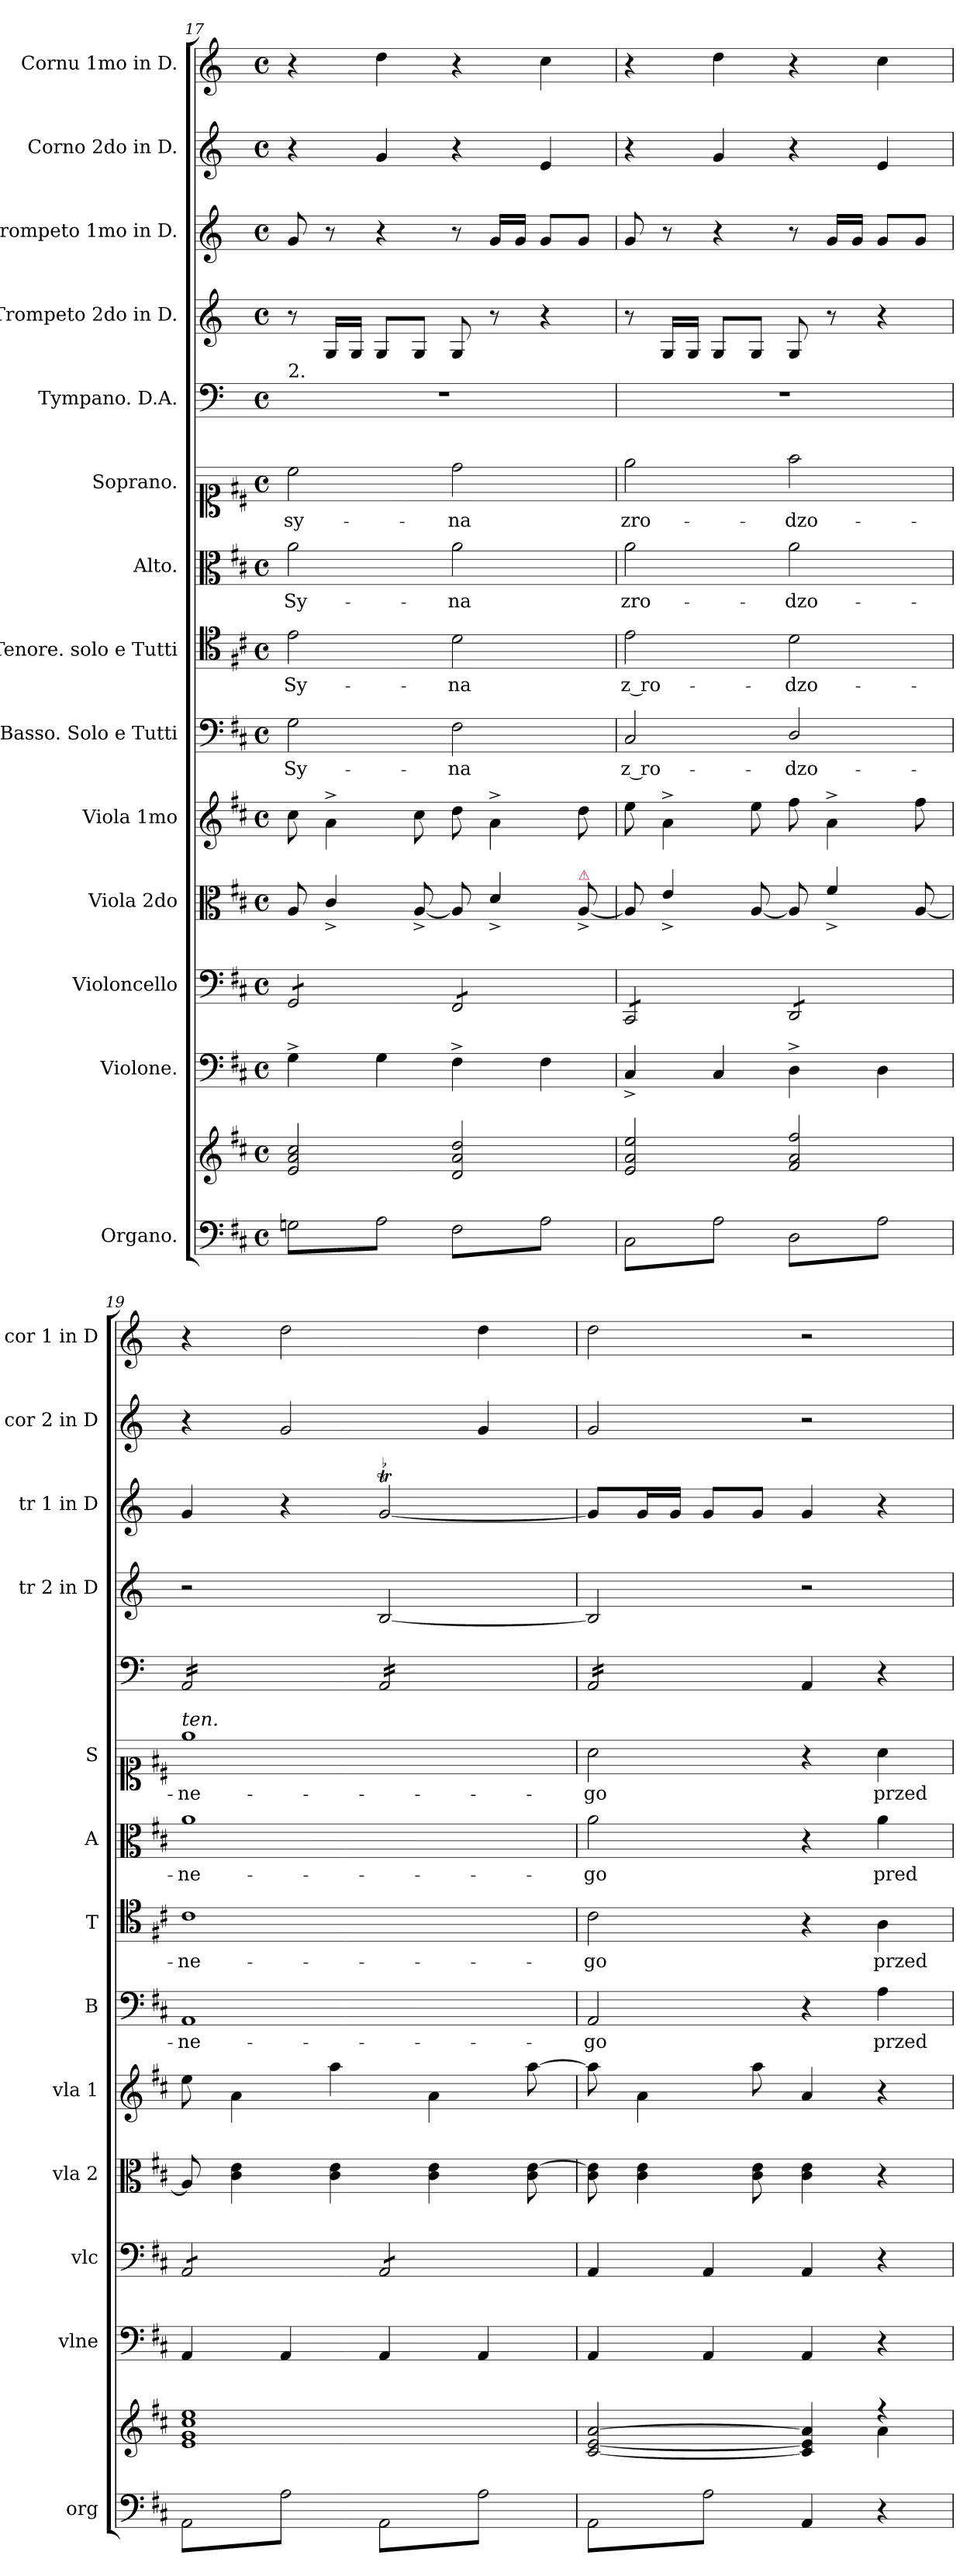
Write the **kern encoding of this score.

**kern	**kern	**kern	**kern	**kern	**kern	**kern	**text	**kern	**text	**kern	**text	**kern	**text	**kern	**kern	**kern	**kern	**kern
*part14	*part14	*part13	*part12	*part11	*part10	*part9	*part9	*part8	*part8	*part7	*part7	*part6	*part6	*part5	*part4	*part3	*part2	*part1
*staff15	*staff14	*staff13	*staff12	*staff11	*staff10	*staff9	*staff9	*staff8	*staff8	*staff7	*staff7	*staff6	*staff6	*staff5	*staff4	*staff3	*staff2	*staff1
*I"Organo.	*	*I"Violone.	*I"Violoncello	*I"Viola 2do	*I"Viola 1mo	*I"Basso. Solo e Tutti	*	*I"Tenore. solo e Tutti	*	*I"Alto.	*	*I"Soprano.	*	*I"Tympano. D.A.	*I"Trompeto 2do in D.	*I"Trompeto 1mo in D.	*I"Corno 2do in D.	*I"Cornu 1mo in D.
*I'org	*	*I'vlne	*I'vlc	*I'vla 2	*I'vla 1	*I'B	*	*I'T	*	*I'A	*	*I'S	*	*	*I'tr 2 in D	*I'tr 1 in D	*I'cor 2 in D	*I'cor 1 in D
*clefF4	*clefG2	*clefF4	*clefF4	*clefC3	*clefG2	*clefF4	*	*clefC4	*	*clefC3	*	*clefC1	*	*clefF4	*clefG2	*clefG2	*clefG2	*clefG2
*	*	*ITrd8c12	*	*	*	*	*	*	*	*	*	*	*	*	*ITrd-1c-2	*ITrd-1c-2	*ITrd-1c-2	*ITrd-1c-2
*k[f#c#]	*k[f#c#]	*k[f#c#]	*k[f#c#]	*k[f#c#]	*k[f#c#]	*k[f#c#]	*	*k[f#c#]	*	*k[f#c#]	*	*k[f#c#]	*	*k[]	*k[f#c#]	*k[f#c#]	*k[f#c#]	*k[f#c#]
*M2/2	*M2/2	*M2/2	*M2/2	*M2/2	*M2/2	*M2/2	*	*M2/2	*	*M2/2	*	*M2/2	*	*M2/2	*M2/2	*M2/2	*M2/2	*M2/2
*met(c)	*met(c)	*met(c)	*met(c)	*met(c)	*met(c)	*met(c)	*	*met(c)	*	*met(c)	*	*met(c)	*	*met(c)	*met(c)	*met(c)	*met(c)	*met(c)
=17	=17	=17	=17	=17	=17	=17	=17	=17	=17	=17	=17	=17	=17	=17	=17	=17	=17	=17
!	!	!	!	!	!	!	!	!	!	!	!	!	!	!LO:TX:a:t=2.	!	!	!	!
*tremolo	*	*	*	*	*	*	*	*	*	*	*	*	*	*	*	*	*	*
*	*	*	*tremolo	*	*	*	*	*	*	*	*	*	*	*	*	*	*	*
(8Gn\L	2e/ 2a/ 2cc#/	4GG^\	8GG/L	8A/	8cc#\	2G\	Sy-	2e\	Sy-	2a\	Sy-	2cc#\	sy-	1r	8r	8a/	4r	4r
8A\)	.	.	8GG/	4c#^/	4a^\	.	.	.	.	.	.	.	.	.	16A/LL	8r	.	.
.	.	.	.	.	.	.	.	.	.	.	.	.	.	.	16A/JJ	.	.	.
8Gn\	.	4GG\	8GG/	.	.	.	.	.	.	.	.	.	.	.	8A/L	4r	4a/	4ee\
8A\)J	.	.	8GG/J	[8A^/	8cc#\	.	.	.	.	.	.	.	.	.	8A/J	.	.	.
(8F#\L	2d/ 2a/ 2dd/	4FF#^\	8FF#/L	8A/]	8dd\	2F#\	-na	2d\	-na	2a\	-na	2dd\	-na	.	8A/	8r	4r	4r
8A\)	.	.	8FF#/	4d^/	4a^\	.	.	.	.	.	.	.	.	.	8r	16a/LL	.	.
.	.	.	.	.	.	.	.	.	.	.	.	.	.	.	.	16a/JJ	.	.
8F#\	.	4FF#\	8FF#/	.	.	.	.	.	.	.	.	.	.	.	4r	8a/L	4f#/	4dd\
!	!	!	!	!LO:TX:a:color=crimson:t=⚠	!	!	!	!	!	!	!	!	!	!	!	!	!	!
8A\)J	.	.	8FF#/J	[8A^/	8dd\	.	.	.	.	.	.	.	.	.	.	8a/J	.	.
=18	=18	=18	=18	=18	=18	=18	=18	=18	=18	=18	=18	=18	=18	=18	=18	=18	=18	=18
(8C#\L	2e/ 2a/ 2ee/	4CC#^>/	8CC#/L	8A/]	8ee\	2C#/	z ro-	2e\	z ro-	2a\	zro-	2ee\	zro-	1r	8r	8a/	4r	4r
8A\)	.	.	8CC#/	4e^/	4a^\	.	.	.	.	.	.	.	.	.	16A/LL	8r	.	.
.	.	.	.	.	.	.	.	.	.	.	.	.	.	.	16A/JJ	.	.	.
8C#\	.	4CC#/	8CC#/	.	.	.	.	.	.	.	.	.	.	.	8A/L	4r	4a/	4ee\
8A\)J	.	.	8CC#/J	[8A/	8ee\	.	.	.	.	.	.	.	.	.	8A/J	.	.	.
(8D\L	2f#/ 2a/ 2ff#/	4DD^\	8DD/L	8A/]	8ff#\	2D/	-dzo-	2d\	-dzo-	2a\	-dzo-	2ff#\	-dzo-	.	8A/	8r	4r	4r
8A\)	.	.	8DD/	4f#^/	4a^\	.	.	.	.	.	.	.	.	.	8r	16a/LL	.	.
.	.	.	.	.	.	.	.	.	.	.	.	.	.	.	.	16a/JJ	.	.
8D\	.	4DD\	8DD/	.	.	.	.	.	.	.	.	.	.	.	4r	8a/L	4f#/	4dd\
8A\)J	.	.	8DD/J	[8A/	8ff#\	.	.	.	.	.	.	.	.	.	.	8a/J	.	.
=19	=19	=19	=19	=19	=19	=19	=19	=19	=19	=19	=19	=19	=19	=19	=19	=19	=19	=19
!	!	!	!	!	!	!	!	!	!	!	!	!LO:TX:a:i:t=ten.	!	!	!	!	!	!
*	*	*	*	*	*	*	*	*	*	*	*	*	*	*tremolo	*	*	*	*
(8AA\L	1e 1g 1cc# 1ee	4AAA/	8AA/L	8A/]	8ee\	1AA	-ne-	1c#	-ne-	1a	-ne-	1ee	-ne-	16AA/LL	2r	4a/	4r	4r
.	.	.	.	.	.	.	.	.	.	.	.	.	.	16AA/	.	.	.	.
8A\)	.	.	8AA/	4c#\ 4e\	4a\	.	.	.	.	.	.	.	.	16AA/	.	.	.	.
.	.	.	.	.	.	.	.	.	.	.	.	.	.	16AA/	.	.	.	.
8AA\	.	4AAA/	8AA/	.	.	.	.	.	.	.	.	.	.	16AA/	.	4r	2a/	2ee\
.	.	.	.	.	.	.	.	.	.	.	.	.	.	16AA/	.	.	.	.
8A\)J	.	.	8AA/J	4c#\ 4e\	4aa\	.	.	.	.	.	.	.	.	16AA/	.	.	.	.
.	.	.	.	.	.	.	.	.	.	.	.	.	.	16AA/JJ	.	.	.	.
(8AA\L	.	4AAA/	8AA/L	.	.	.	.	.	.	.	.	.	.	16AA/LL	[2c#/	[2at/	.	.
.	.	.	.	.	.	.	.	.	.	.	.	.	.	16AA/	.	.	.	.
8A\)	.	.	8AA/	4c#\ 4e\	4a\	.	.	.	.	.	.	.	.	16AA/	.	.	.	.
.	.	.	.	.	.	.	.	.	.	.	.	.	.	16AA/	.	.	.	.
8AA\	.	4AAA/	8AA/	.	.	.	.	.	.	.	.	.	.	16AA/	.	.	4a/	4ee\
.	.	.	.	.	.	.	.	.	.	.	.	.	.	16AA/	.	.	.	.
8A\)J	.	.	8AA/J	8c#\ [8e\	[8aa\	.	.	.	.	.	.	.	.	16AA/	.	.	.	.
*	*	*	*Xtremolo	*	*	*	*	*	*	*	*	*	*	*	*	*	*	*
.	.	.	.	.	.	.	.	.	.	.	.	.	.	16AA/JJ	.	.	.	.
=20	=20	=20	=20	=20	=20	=20	=20	=20	=20	=20	=20	=20	=20	=20	=20	=20	=20	=20
*	*^	*	*	*	*	*	*	*	*	*	*	*	*	*	*	*	*	*
(8AA\L	[2c#/ [2e/ [2a/	2.ryy	4AAA/	4AA/	8c#\ 8e]\	8aa\]	2AA/	-go	2c#\	-go	2a\	-go	2a\	-go	16AA/LL	2c#/]	8a/L]	2a/	2ee\
.	.	.	.	.	.	.	.	.	.	.	.	.	.	.	16AA/	.	.	.	.
8A\)	.	.	.	.	4c#\ 4e\	4a\	.	.	.	.	.	.	.	.	16AA/	.	16a/L	.	.
.	.	.	.	.	.	.	.	.	.	.	.	.	.	.	16AA/	.	16a/JJ	.	.
8AA\	.	.	4AAA/	4AA/	.	.	.	.	.	.	.	.	.	.	16AA/	.	8a/L	.	.
.	.	.	.	.	.	.	.	.	.	.	.	.	.	.	16AA/	.	.	.	.
8A\)J	.	.	.	.	8c#\ 8e\	8aa\	.	.	.	.	.	.	.	.	16AA/	.	8a/J	.	.
*Xtremolo	*	*	*	*	*	*	*	*	*	*	*	*	*	*	*	*	*	*	*
.	.	.	.	.	.	.	.	.	.	.	.	.	.	.	16AA/JJ	.	.	.	.
*	*	*	*	*	*	*	*	*	*	*	*	*	*	*	*Xtremolo	*	*	*	*
4AA/	4c#]/ 4e]/ 4a]/	.	4AAA/	4AA/	4c#\ 4e\	4a/	4r	.	4r	.	4r	.	4r	.	4AA/	2r	4a/	2r	2r
.	.	.	.	.	.	.	.	.	.	.	.	.	.	.	.	.	.	.	.
4r	4r	4a!\	4r	4r	4r	4r	4A\	przed	4A\	przed	4a\	pred	4a\	przed	4r	.	4r	.	.
*	*v	*v	*	*	*	*	*	*	*	*	*	*	*	*	*	*	*	*	*
=	=	=	=	=	=	=	=	=	=	=	=	=	=	=	=	=	=	=
*-	*-	*-	*-	*-	*-	*-	*-	*-	*-	*-	*-	*-	*-	*-	*-	*-	*-	*-
